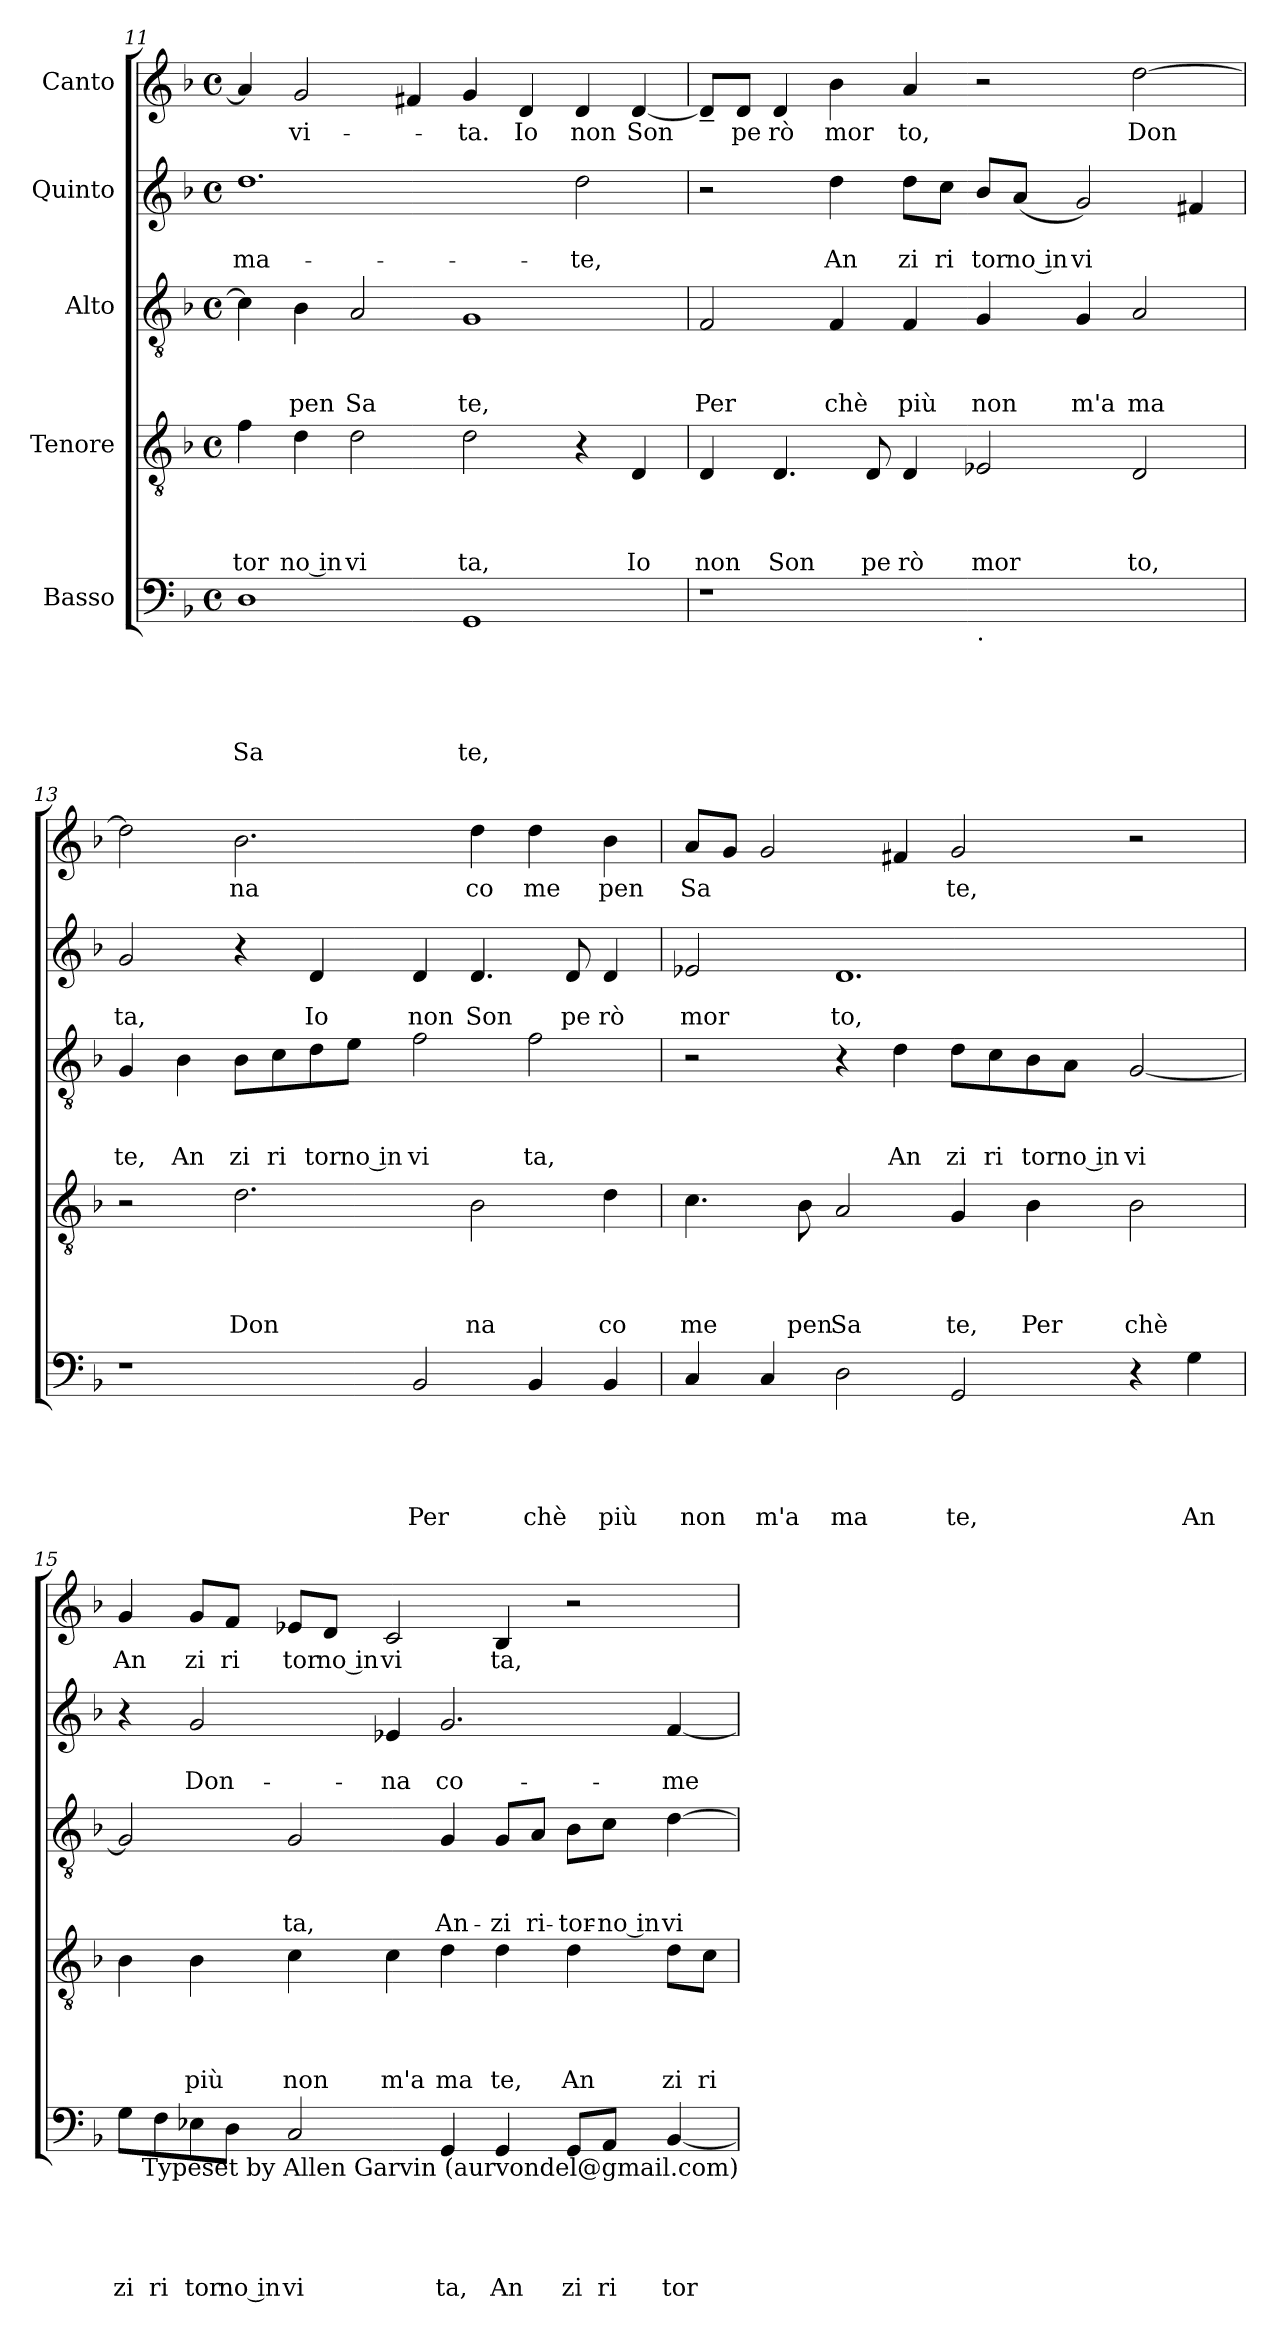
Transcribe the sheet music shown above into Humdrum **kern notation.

**kern	**text	**text	**text	**text	**text	**kern	**text	**text	**text	**text	**kern	**text	**text	**text	**kern	**text	**text	**kern	**text
*part5	*part5	*part5	*part5	*part5	*part5	*part4	*part4	*part4	*part4	*part4	*part3	*part3	*part3	*part3	*part2	*part2	*part2	*part1	*part1
*staff5	*staff5	*staff5	*staff5	*staff5	*staff5	*staff4	*staff4	*staff4	*staff4	*staff4	*staff3	*staff3	*staff3	*staff3	*staff2	*staff2	*staff2	*staff1	*staff1
*I"Basso	*	*	*	*	*	*I"Tenore	*	*	*	*	*I"Alto	*	*	*	*I"Quinto	*	*	*I"Canto	*
*clefF4	*	*	*	*	*	*clefGv2	*	*	*	*	*clefGv2	*	*	*	*clefG2	*	*	*clefG2	*
*ITrd-3c-5	*	*	*	*	*	*ITrd-3c-5	*	*	*	*	*ITrd-3c-5	*	*	*	*	*	*	*ITrd-3c-5	*
*k[b-e-]	*	*	*	*	*	*k[b-e-]	*	*	*	*	*k[b-e-]	*	*	*	*k[b-]	*	*	*k[b-e-]	*
*B-:	*	*	*	*	*	*B-:	*	*	*	*	*B-:	*	*	*	*F:	*	*	*B-:	*
*M4/4	*	*	*	*	*	*M4/4	*	*	*	*	*M4/4	*	*	*	*M4/4	*	*	*M4/4	*
*met(c)	*	*	*	*	*	*met(c)	*	*	*	*	*met(c)	*	*	*	*met(c)	*	*	*met(c)	*
=11	=11	=11	=11	=11	=11	=11	=11	=11	=11	=11	=11	=11	=11	=11	=11	=11	=11	=11	=11
!	!	!	!	!	!LO:LY:b	!	!	!	!	!LO:LY:b	!	!	!	!	!	!	!LO:LY:b	!	!
1G	.	.	.	.	Sa	4b-\	.	.	.	tor	4f\]	.	.	.	1.dd	.	-ma-	4dd/]	.
!	!	!	!	!	!	!	!	!	!	!LO:LY:b:rj	!	!	!	!LO:LY:b	!	!	!	!	!LO:LY:b
.	.	.	.	.	.	4g\	.	.	.	no in	4e-\	.	.	pen	.	.	.	2cc/	vi-
!	!	!	!	!	!	!	!	!	!	!LO:LY:b	!	!	!	!LO:LY:b	!	!	!	!	!
.	.	.	.	.	.	2g\	.	.	.	vi	2d/	.	.	Sa	.	.	.	.	.
.	.	.	.	.	.	.	.	.	.	.	.	.	.	.	.	.	.	4b/	.
!	!	!	!	!	!LO:LY:b	!	!	!	!	!LO:LY:b	!	!	!	!LO:LY:b	!	!	!	!	!LO:LY:b
1C	.	.	.	.	te,	2g\	.	.	.	ta,	1c	.	.	te,	.	.	.	4cc/	-ta.
!	!	!	!	!	!	!	!	!	!	!	!	!	!	!	!	!	!	!	!LO:LY:b
.	.	.	.	.	.	.	.	.	.	.	.	.	.	.	.	.	.	4g/	Io
!	!	!	!	!	!	!	!	!	!	!	!	!	!	!	!	!	!LO:LY:b	!	!LO:LY:b
.	.	.	.	.	.	4r	.	.	.	.	.	.	.	.	2dd\	.	-te,	4g/	non
!	!	!	!	!	!	!	!	!	!	!LO:LY:b	!	!	!	!	!	!	!	!	!LO:LY:b
.	.	.	.	.	.	4G/	.	.	.	Io	.	.	.	.	.	.	.	[<4g/	Son
!!LO:LB:g=z
=12	=12	=12	=12	=12	=12	=12	=12	=12	=12	=12	=12	=12	=12	=12	=12	=12	=12	=12	=12
!	!	!	!	!	!	!	!	!	!	!LO:LY:b	!	!	!	!LO:LY:b	!	!	!	!	!
1r	.	.	.	.	.	4G/	.	.	.	non	2B-/	.	.	Per	2r	.	.	8g~</L]	.
!	!	!	!	!	!	!	!	!	!	!	!	!	!	!	!	!	!	!	!LO:LY:b
.	.	.	.	.	.	.	.	.	.	.	.	.	.	.	.	.	.	8g/J	pe
!	!	!	!	!	!	!	!	!	!	!LO:LY:b	!	!	!	!	!	!	!	!	!LO:LY:b
.	.	.	.	.	.	4.G/	.	.	.	Son	.	.	.	.	.	.	.	4g/	rò
!	!	!	!	!	!	!	!	!	!	!	!	!	!	!LO:LY:b	!	!	!LO:LY:b	!	!LO:LY:b
.	.	.	.	.	.	.	.	.	.	.	4B-/	.	.	chè	4dd\	.	An	4ee-\	mor
!	!	!	!	!	!	!	!	!	!	!LO:LY:b	!	!	!	!	!	!	!	!	!
.	.	.	.	.	.	8G/	.	.	.	pe	.	.	.	.	.	.	.	.	.
!	!	!	!	!	!	!	!	!	!	!LO:LY:b	!	!	!	!LO:LY:b	!	!	!LO:LY:b	!	!LO:LY:b
.	.	.	.	.	.	4G/	.	.	.	rò	4B-/	.	.	più	8dd\L	.	zi	4dd/	to,
!	!	!	!	!	!	!	!	!	!	!	!	!	!	!	!	!	!LO:LY:b	!	!
.	.	.	.	.	.	.	.	.	.	.	.	.	.	.	8cc\J	.	ri	.	.
!LO:TX:b:t=.	!	!	!	!	!	!	!	!	!	!	!	!	!	!	!	!	!	!	!
!	!	!	!	!	!	!	!	!	!	!LO:LY:b	!	!	!	!LO:LY:b	!	!	!LO:LY:b	!	!
1ryy	.	.	.	.	.	2A-X/	.	.	.	mor	4c/	.	.	non	8b-/L	.	tor	2r	.
!	!	!	!	!	!	!	!	!	!	!	!	!	!	!	!	!	!LO:LY:b:rj	!	!
.	.	.	.	.	.	.	.	.	.	.	.	.	.	.	(<8a/J	.	no in	.	.
!	!	!	!	!	!	!	!	!	!	!	!	!	!	!LO:LY:b	!	!	!LO:LY:b	!	!
.	.	.	.	.	.	.	.	.	.	.	4c/	.	.	m'a	2g/)	.	vi	.	.
!	!	!	!	!	!	!	!	!	!	!LO:LY:b	!	!	!	!LO:LY:b	!	!	!	!	!LO:LY:b
.	.	.	.	.	.	2G/	.	.	.	to,	2d/	.	.	ma	.	.	.	[>2gg\	Don
.	.	.	.	.	.	.	.	.	.	.	.	.	.	.	4f#/	.	.	.	.
=13	=13	=13	=13	=13	=13	=13	=13	=13	=13	=13	=13	=13	=13	=13	=13	=13	=13	=13	=13
!	!	!	!	!	!	!	!	!	!	!	!	!	!	!LO:LY:b	!	!	!LO:LY:b	!	!
1r	.	.	.	.	.	2r	.	.	.	.	4c/	.	.	te,	2g/	.	ta,	2gg\]	.
!	!	!	!	!	!	!	!	!	!	!	!	!	!	!LO:LY:b	!	!	!	!	!
.	.	.	.	.	.	.	.	.	.	.	4e-\	.	.	An	.	.	.	.	.
!	!	!	!	!	!	!	!	!	!	!LO:LY:b	!	!	!	!LO:LY:b	!	!	!	!	!LO:LY:b
.	.	.	.	.	.	2.g\	.	.	.	Don	8e-\L	.	.	zi	4r	.	.	2.ee-\	na
!	!	!	!	!	!	!	!	!	!	!	!	!	!	!LO:LY:b	!	!	!	!	!
.	.	.	.	.	.	.	.	.	.	.	8f\	.	.	ri	.	.	.	.	.
!	!	!	!	!	!	!	!	!	!	!	!	!	!	!LO:LY:b	!	!	!LO:LY:b	!	!
.	.	.	.	.	.	.	.	.	.	.	8g\	.	.	tor	4d/	.	Io	.	.
!	!	!	!	!	!	!	!	!	!	!	!	!	!	!LO:LY:b:rj	!	!	!	!	!
.	.	.	.	.	.	.	.	.	.	.	8a\J	.	.	no in	.	.	.	.	.
!	!	!	!	!	!LO:LY:b	!	!	!	!	!	!	!	!	!LO:LY:b	!	!	!LO:LY:b	!	!
2E-/	.	.	.	.	Per	.	.	.	.	.	2b-\	.	.	vi	4d/	.	non	.	.
!	!	!	!	!	!	!	!	!	!	!LO:LY:b	!	!	!	!	!	!	!LO:LY:b	!	!LO:LY:b
.	.	.	.	.	.	2e-\	.	.	.	na	.	.	.	.	4.d/	.	Son	4gg\	co
!	!	!	!	!	!LO:LY:b	!	!	!	!	!	!	!	!	!LO:LY:b	!	!	!	!	!LO:LY:b
4E-/	.	.	.	.	chè	.	.	.	.	.	2b-\	.	.	ta,	.	.	.	4gg\	me
!	!	!	!	!	!	!	!	!	!	!	!	!	!	!	!	!	!LO:LY:b	!	!
.	.	.	.	.	.	.	.	.	.	.	.	.	.	.	8d/	.	pe	.	.
!	!	!	!	!	!LO:LY:b	!	!	!	!	!LO:LY:b	!	!	!	!	!	!	!LO:LY:b	!	!LO:LY:b
4E-/	.	.	.	.	più	4g\	.	.	.	co	.	.	.	.	4d/	.	rò	4ee-\	pen
=14	=14	=14	=14	=14	=14	=14	=14	=14	=14	=14	=14	=14	=14	=14	=14	=14	=14	=14	=14
!	!	!	!	!	!LO:LY:b	!	!	!	!	!LO:LY:b	!	!	!	!	!	!	!LO:LY:b	!	!LO:LY:b
4F/	.	.	.	.	non	4.f\	.	.	.	me	2r	.	.	.	2e-X/	.	mor	8dd/L	Sa
.	.	.	.	.	.	.	.	.	.	.	.	.	.	.	.	.	.	8cc/J	.
!	!	!	!	!	!LO:LY:b	!	!	!	!	!	!	!	!	!	!	!	!	!	!
4F/	.	.	.	.	m'a	.	.	.	.	.	.	.	.	.	.	.	.	2cc/	.
!	!	!	!	!	!	!	!	!	!	!LO:LY:b	!	!	!	!	!	!	!	!	!
.	.	.	.	.	.	8e-\	.	.	.	pen	.	.	.	.	.	.	.	.	.
!	!	!	!	!	!LO:LY:b	!	!	!	!	!LO:LY:b	!	!	!	!	!	!	!LO:LY:b	!	!
2G\	.	.	.	.	ma	2d/	.	.	.	Sa	4r	.	.	.	1.d	.	to,	.	.
!	!	!	!	!	!	!	!	!	!	!	!	!	!	!LO:LY:b	!	!	!	!	!
.	.	.	.	.	.	.	.	.	.	.	4g\	.	.	An	.	.	.	4b/	.
!	!	!	!	!	!LO:LY:b	!	!	!	!	!LO:LY:b	!	!	!	!LO:LY:b	!	!	!	!	!LO:LY:b
2C/	.	.	.	.	te,	4c/	.	.	.	te,	8g\L	.	.	zi	.	.	.	2cc/	te,
!	!	!	!	!	!	!	!	!	!	!	!	!	!	!LO:LY:b	!	!	!	!	!
.	.	.	.	.	.	.	.	.	.	.	8f\	.	.	ri	.	.	.	.	.
!	!	!	!	!	!	!	!	!	!	!LO:LY:b	!	!	!	!LO:LY:b	!	!	!	!	!
.	.	.	.	.	.	4e-\	.	.	.	Per	8e-\	.	.	tor	.	.	.	.	.
!	!	!	!	!	!	!	!	!	!	!	!	!	!	!LO:LY:b:rj	!	!	!	!	!
.	.	.	.	.	.	.	.	.	.	.	8d\J	.	.	no in	.	.	.	.	.
!	!	!	!	!	!	!	!	!	!	!LO:LY:b	!	!	!	!LO:LY:b	!	!	!	!	!
4r	.	.	.	.	.	2e-\	.	.	.	chè	[<2c/	.	.	vi	.	.	.	2r	.
!	!	!	!	!	!LO:LY:b	!	!	!	!	!	!	!	!	!	!	!	!	!	!
4c\	.	.	.	.	An	.	.	.	.	.	.	.	.	.	.	.	.	.	.
!!LO:LB:g=z
=15	=15	=15	=15	=15	=15	=15	=15	=15	=15	=15	=15	=15	=15	=15	=15	=15	=15	=15	=15
!	!	!	!	!	!LO:LY:b	!	!	!	!	!	!	!	!	!	!	!	!	!	!LO:LY:b
8c\L	.	.	.	.	zi	4e-\	.	.	.	.	2c/]	.	.	.	4r	.	.	4cc/	An
!	!	!	!	!	!LO:LY:b	!	!	!	!	!	!	!	!	!	!	!	!	!	!
8B-\	.	.	.	.	ri	.	.	.	.	.	.	.	.	.	.	.	.	.	.
!	!	!	!	!	!LO:LY:b	!	!	!	!	!LO:LY:b	!	!	!	!	!	!	!LO:LY:b	!	!LO:LY:b
8A-X\	.	.	.	.	tor	4e-\	.	.	.	più	.	.	.	.	2g/	.	Don-	8cc/L	zi
!	!	!	!	!	!LO:LY:b:rj	!	!	!	!	!	!	!	!	!	!	!	!	!	!LO:LY:b
8G\J	.	.	.	.	no in	.	.	.	.	.	.	.	.	.	.	.	.	8b-/J	ri
!	!	!	!	!	!LO:LY:b	!	!	!	!	!LO:LY:b	!	!	!	!LO:LY:b	!	!	!	!	!LO:LY:b
2F/	.	.	.	.	vi	4f\	.	.	.	non	2c/	.	.	ta,	.	.	.	8a-X/L	tor
!	!	!	!	!	!	!	!	!	!	!	!	!	!	!	!	!	!	!	!LO:LY:b:rj
.	.	.	.	.	.	.	.	.	.	.	.	.	.	.	.	.	.	8g/J	no in
!	!	!	!	!	!	!	!	!	!	!LO:LY:b	!	!	!	!	!	!	!LO:LY:b	!	!LO:LY:b
.	.	.	.	.	.	4f\	.	.	.	m'a	.	.	.	.	4e-X/	.	-na	2f/	vi
!	!	!	!	!	!LO:LY:b	!	!	!	!	!LO:LY:b	!	!	!	!LO:LY:b	!	!	!LO:LY:b	!	!
4C/	.	.	.	.	ta,	4g\	.	.	.	ma	4c/	.	.	An-	2.g/	.	co-	.	.
!	!	!	!	!	!LO:LY:b	!	!	!	!	!LO:LY:b	!	!	!	!LO:LY:b	!	!	!	!	!LO:LY:b
4C/	.	.	.	.	An	4g\	.	.	.	te,	8c/L	.	.	-zi	.	.	.	4e-/	ta,
!	!	!	!	!	!	!	!	!	!	!	!	!	!	!LO:LY:b	!	!	!	!	!
.	.	.	.	.	.	.	.	.	.	.	8d/J	.	.	ri-	.	.	.	.	.
!	!	!	!	!	!LO:LY:b	!	!	!	!	!LO:LY:b	!	!	!	!LO:LY:b	!	!	!	!	!
8C/L	.	.	.	.	zi	4g\	.	.	.	An	8e-\L	.	.	-tor-	.	.	.	2r	.
!	!	!	!	!	!LO:LY:b	!	!	!	!	!	!	!	!	!LO:LY:b:rj	!	!	!	!	!
8D/J	.	.	.	.	ri	.	.	.	.	.	8f\J	.	.	-no in	.	.	.	.	.
!	!	!	!	!	!LO:LY:b	!	!	!	!	!LO:LY:b	!	!	!	!LO:LY:b	!	!	!LO:LY:b	!	!
[<4E-/	.	.	.	.	tor	8g\L	.	.	.	zi	[>4g\	.	.	vi-	[<4f/	.	-me	.	.
!	!	!	!	!	!	!	!	!	!	!LO:LY:b	!	!	!	!	!	!	!	!	!
.	.	.	.	.	.	8f\J	.	.	.	ri	.	.	.	.	.	.	.	.	.
!LO:TX:b:t=Typeset by Allen Garvin (aurvondel@gmail.com)	!	!	!	!	!	!	!	!	!	!	!	!	!	!	!	!	!	!	!
=	=	=	=	=	=	=	=	=	=	=	=	=	=	=	=	=	=	=	=
*-	*-	*-	*-	*-	*-	*-	*-	*-	*-	*-	*-	*-	*-	*-	*-	*-	*-	*-	*-
